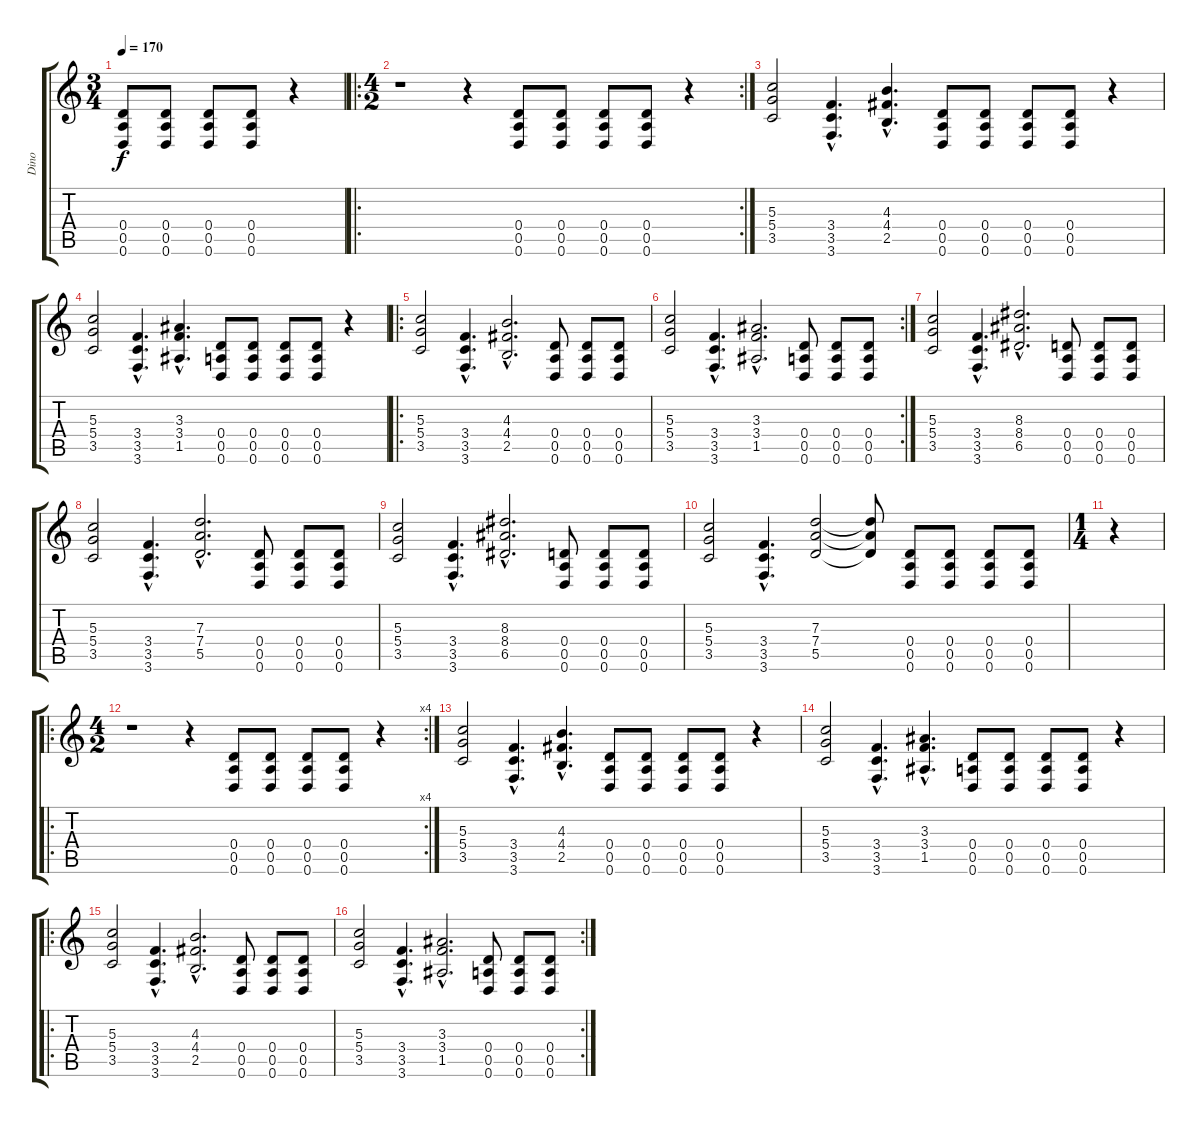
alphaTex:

\track ("Dino" "Dino") {instrument distortionguitar}
\staff {score tabs}
\tuning (E4 B3 G3 D3 A2 D2) {hide}
\ts (3 4)
\tempo 170
\clef g2
\ks c
(0.4 0.5 0.6).8{dy f} (0.4 0.5 0.6).8 (0.4 0.5 0.6).8 (0.4 0.5 0.6).8 r.4 |
\ro
\rc 2
\ts (4 2)
r.1 r.4 (0.4 0.5 0.6).8 (0.4 0.5 0.6).8 (0.4 0.5 0.6).8 (0.4 0.5 0.6).8 r.4 |
(5.3 5.4 3.5).2{volume 8 balance 0} (3.4{hac} 3.5{hac} 3.6{hac}).4{d} (4.3{hac} 4.4{hac} 2.5{hac}).4{d} (0.4 0.5 0.6).8{volume 12 balance 8} (0.4 0.5 0.6).8 (0.4 0.5 0.6).8 (0.4 0.5 0.6).8 r.4 |
(5.3 5.4 3.5).2{volume 8 balance 0} (3.4{hac} 3.5{hac} 3.6{hac}).4{d} (3.3{hac} 3.4{hac} 1.5{hac}).4{d} (0.4 0.5 0.6).8{volume 12 balance 8} (0.4 0.5 0.6).8 (0.4 0.5 0.6).8 (0.4 0.5 0.6).8 r.4 |
\ro
(5.3 5.4 3.5).2 (3.4{hac} 3.5{hac} 3.6{hac}).4{d} (4.3{hac} 4.4{hac} 2.5{hac}).2{d} (0.4 0.5 0.6).8 (0.4 0.5 0.6).8 (0.4 0.5 0.6).8 |
\rc 2
(5.3 5.4 3.5).2 (3.4{hac} 3.5{hac} 3.6{hac}).4{d} (3.3{hac} 3.4{hac} 1.5{hac}).2{d} (0.4 0.5 0.6).8 (0.4 0.5 0.6).8 (0.4 0.5 0.6).8 |
(5.3 5.4 3.5).2 (3.4{hac} 3.5{hac} 3.6{hac}).4{d} (8.3{hac} 8.4{hac} 6.5{hac}).2{d} (0.4 0.5 0.6).8 (0.4 0.5 0.6).8 (0.4 0.5 0.6).8 |
(5.3 5.4 3.5).2 (3.4{hac} 3.5{hac} 3.6{hac}).4{d} (7.3{hac} 7.4{hac} 5.5{hac}).2{d} (0.4 0.5 0.6).8 (0.4 0.5 0.6).8 (0.4 0.5 0.6).8 |
(5.3 5.4 3.5).2 (3.4{hac} 3.5{hac} 3.6{hac}).4{d} (8.3{hac} 8.4{hac} 6.5{hac}).2{d} (0.4 0.5 0.6).8 (0.4 0.5 0.6).8 (0.4 0.5 0.6).8 |
(5.3 5.4 3.5).2 (3.4{hac} 3.5{hac} 3.6{hac}).4{d} (7.3 7.4 5.5).2 (7.3{t} 7.4{t} 5.5{t}).8 (0.4 0.5 0.6).8 (0.4 0.5 0.6).8 (0.4 0.5 0.6).8 (0.4 0.5 0.6).8 |
\ts (1 4)
r.4 |
\ro
\rc 4
\ts (4 2)
r.1 r.4 (0.4 0.5 0.6).8 (0.4 0.5 0.6).8 (0.4 0.5 0.6).8 (0.4 0.5 0.6).8 r.4 |
(5.3 5.4 3.5).2{volume 8 balance 0} (3.4{hac} 3.5{hac} 3.6{hac}).4{d} (4.3{hac} 4.4{hac} 2.5{hac}).4{d} (0.4 0.5 0.6).8{volume 12 balance 8} (0.4 0.5 0.6).8 (0.4 0.5 0.6).8 (0.4 0.5 0.6).8 r.4 |
(5.3 5.4 3.5).2{volume 8 balance 0} (3.4{hac} 3.5{hac} 3.6{hac}).4{d} (3.3{hac} 3.4{hac} 1.5{hac}).4{d} (0.4 0.5 0.6).8{volume 12 balance 8} (0.4 0.5 0.6).8 (0.4 0.5 0.6).8 (0.4 0.5 0.6).8 r.4 |
\ro
(5.3 5.4 3.5).2 (3.4{hac} 3.5{hac} 3.6{hac}).4{d} (4.3{hac} 4.4{hac} 2.5{hac}).2{d} (0.4 0.5 0.6).8 (0.4 0.5 0.6).8 (0.4 0.5 0.6).8 |
\rc 2
(5.3 5.4 3.5).2 (3.4{hac} 3.5{hac} 3.6{hac}).4{d} (3.3{hac} 3.4{hac} 1.5{hac}).2{d} (0.4 0.5 0.6).8 (0.4 0.5 0.6).8 (0.4 0.5 0.6).8
